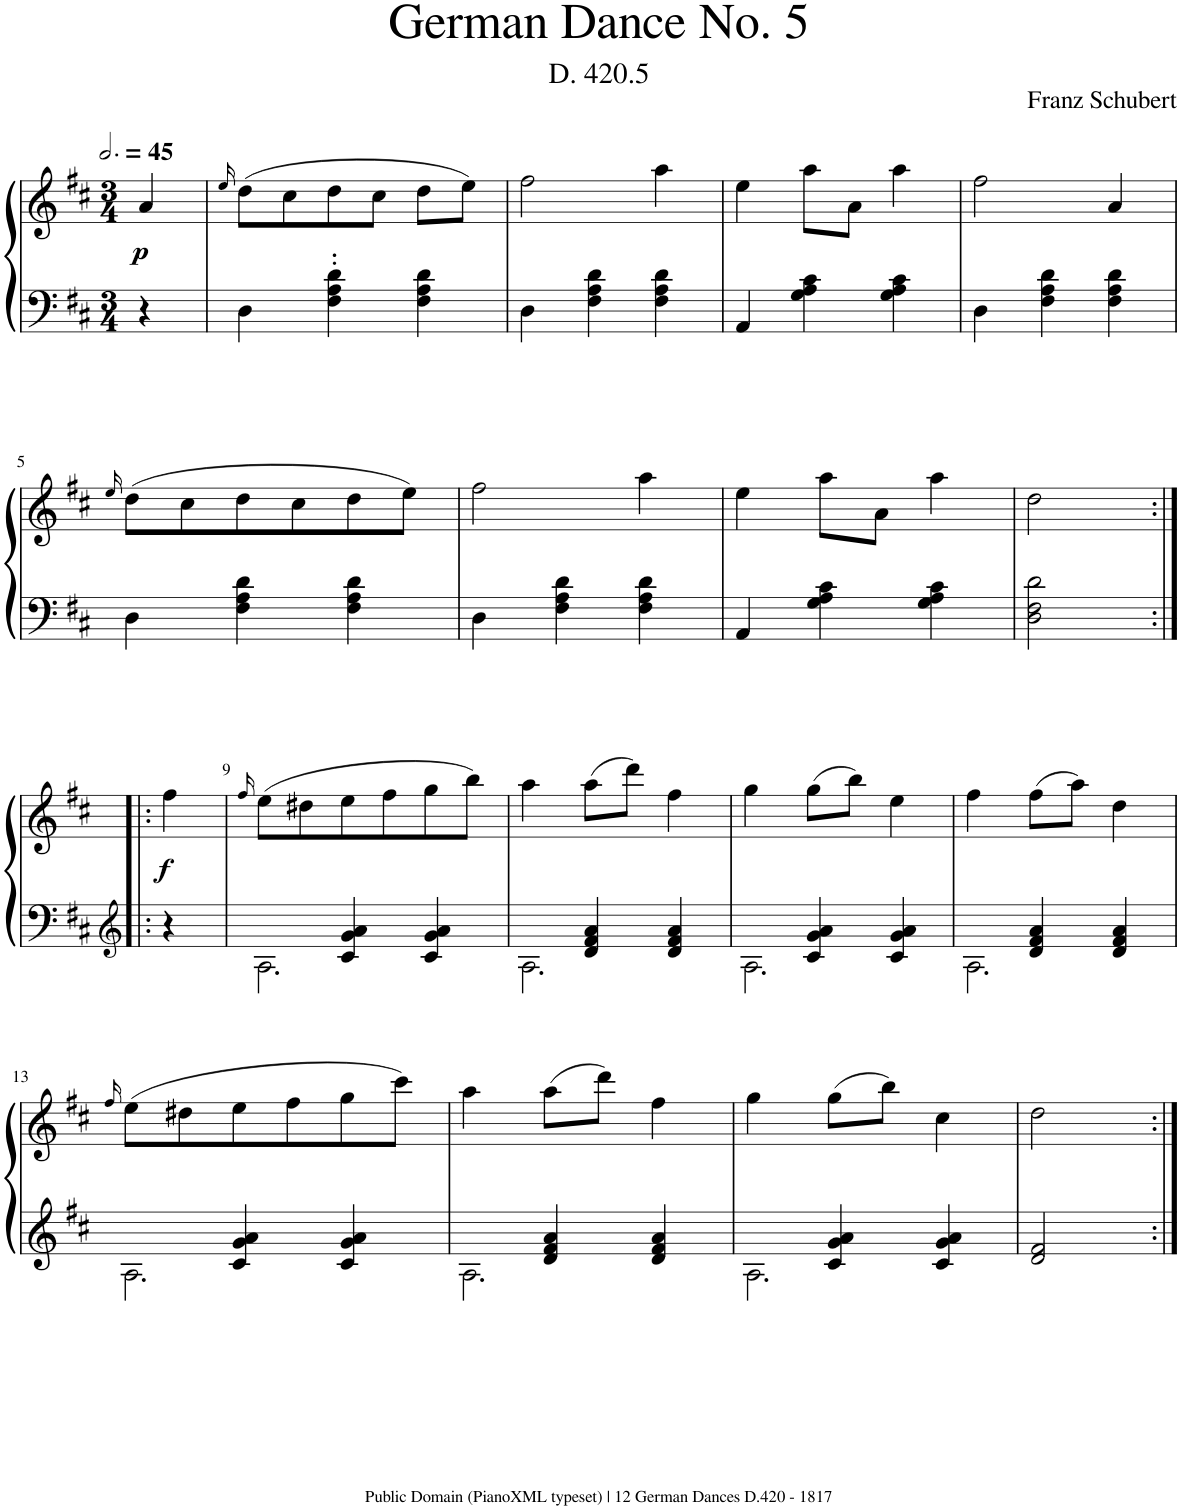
**kern	**kern	**dynam
*part1	*part1	*part1
*staff2	*staff1	*staff1/2
*I"Piano	*	*
*I'Pno.	*	*
*clefF4	*clefG2	*
*k[f#c#]	*k[f#c#]	*
*M3/4	*M3/4	*
*MM135	*MM135	*
=	=	=
!	!	!LO:DY:b
4r	4a/	p
=1	=1	=1
.	16qee/	.
4D\	(8dd\L	.
.	8cc#\	.
4F#\' 4A\' 4d\'	8dd\	.
.	8cc#\J	.
4F#\ 4A\ 4d\	8dd\L	.
.	8ee\J)	.
=2	=2	=2
4D\	2ff#\	.
4F#\ 4A\ 4d\	.	.
4F#\ 4A\ 4d\	4aa\	.
=3	=3	=3
4AA/	4ee\	.
4G\ 4A\ 4c#\	8aa\L	.
.	8a\J	.
4G\ 4A\ 4c#\	4aa\	.
=4	=4	=4
4D\	2ff#\	.
4F#\ 4A\ 4d\	.	.
4F#\ 4A\ 4d\	4a/	.
!!LO:LB:g=z
=5	=5	=5
.	16qee/	.
4D\	(8dd\L	.
.	8cc#\	.
4F#\ 4A\ 4d\	8dd\	.
.	8cc#\	.
4F#\ 4A\ 4d\	8dd\	.
.	8ee\J)	.
=6	=6	=6
4D\	2ff#\	.
4F#\ 4A\ 4d\	.	.
4F#\ 4A\ 4d\	4aa\	.
=7	=7	=7
4AA/	4ee\	.
4G\ 4A\ 4c#\	8aa\L	.
.	8a\J	.
4G\ 4A\ 4c#\	4aa\	.
=8	=8	=8
2D\ 2F#\ 2d\	2dd\	.
!!LO:LB:g=z
=8X1:|!|:	=8X1:|!|:	=8X1:|!|:
*clefG2	*	*
!	!	!LO:DY:b
4r	4ff#\	f
=9	=9	=9
.	16qff#/	.
*^	*	*
4ryy	2.A\	(8ee\L	.
.	.	8dd#X\	.
4c#/ 4g/ 4a/	.	8ee\	.
.	.	8ff#\	.
4c#/ 4g/ 4a/	.	8gg\	.
.	.	8bb\J)	.
=10	=10	=10	=10
4ryy	2.A\	4aa\	.
4d/ 4f#/ 4a/	.	(8aa\L	.
.	.	8ddd\J)	.
4d/ 4f#/ 4a/	.	4ff#\	.
=11	=11	=11	=11
4ryy	2.A\	4gg\	.
4c#/ 4g/ 4a/	.	(8gg\L	.
.	.	8bb\J)	.
4c#/ 4g/ 4a/	.	4ee\	.
=12	=12	=12	=12
4ryy	2.A\	4ff#\	.
4d/ 4f#/ 4a/	.	(8ff#\L	.
.	.	8aa\J)	.
4d/ 4f#/ 4a/	.	4dd\	.
!!LO:LB:g=z
=13	=13	=13	=13
.	.	16qff#/	.
4ryy	2.A\	(8ee\L	.
.	.	8dd#X\	.
4c#/ 4g/ 4a/	.	8ee\	.
.	.	8ff#\	.
4c#/ 4g/ 4a/	.	8gg\	.
.	.	8ccc#\J)	.
=14	=14	=14	=14
4ryy	2.A\	4aa\	.
4d/ 4f#/ 4a/	.	(8aa\L	.
.	.	8ddd\J)	.
4d/ 4f#/ 4a/	.	4ff#\	.
=15	=15	=15	=15
4ryy	2.A\	4gg\	.
4c#/ 4g/ 4a/	.	(8gg\L	.
.	.	8bb\J)	.
4c#/ 4g/ 4a/	.	4cc#\	.
*v	*v	*	*
=16	=16	=16
2d/ 2f#/	2dd\	.
=:|!	=:|!	=:|!
*-	*-	*-
